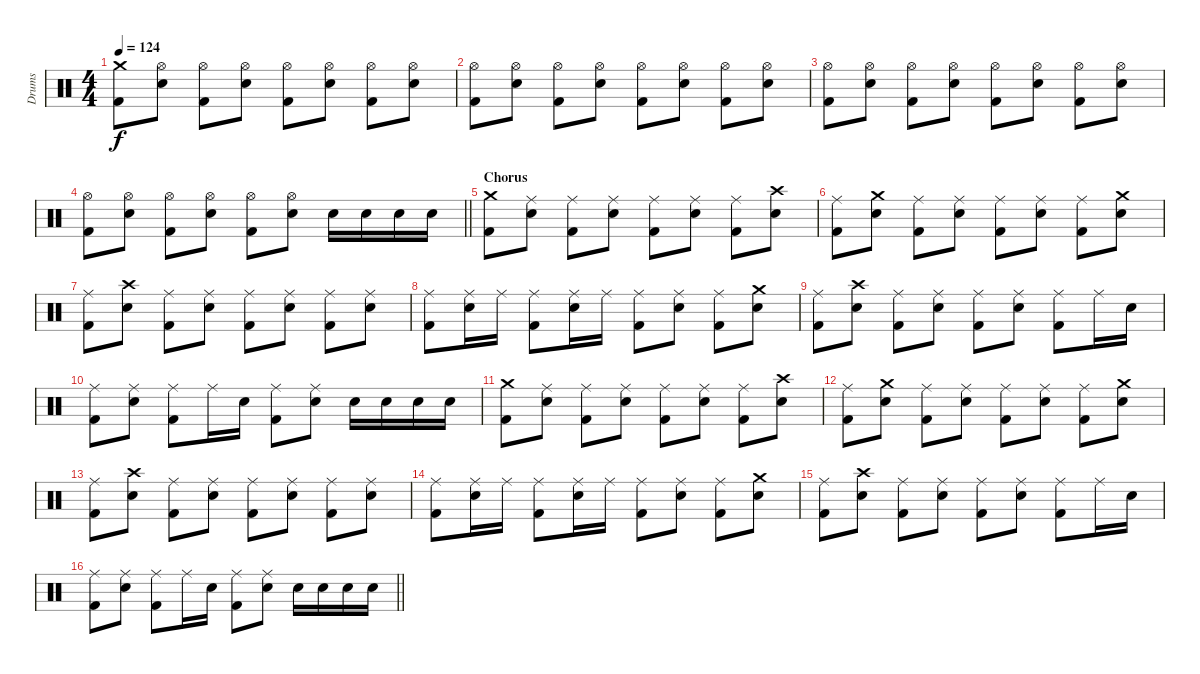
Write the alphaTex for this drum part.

\track ("Drums" "Drums") {instrument percussion}
\staff {score}
\articulation defaults
\ts (4 4)
\tempo 124
\clef neutral
\ks c
("Crash medium (hit)" "Kick (hit) 2").8{dy f} ("Hi-Hat (open)" "Snare (hit) 2").8 ("Hi-Hat (open)" "Kick (hit) 2").8 ("Hi-Hat (open)" "Snare (hit) 2").8 ("Hi-Hat (open)" "Kick (hit) 2").8 ("Hi-Hat (open)" "Snare (hit) 2").8 ("Hi-Hat (open)" "Kick (hit) 2").8 ("Hi-Hat (open)" "Snare (hit) 2").8 |
("Hi-Hat (open)" "Kick (hit) 2").8 ("Hi-Hat (open)" "Snare (hit) 2").8 ("Hi-Hat (open)" "Kick (hit) 2").8 ("Hi-Hat (open)" "Snare (hit) 2").8 ("Hi-Hat (open)" "Kick (hit) 2").8 ("Hi-Hat (open)" "Snare (hit) 2").8 ("Hi-Hat (open)" "Kick (hit) 2").8 ("Hi-Hat (open)" "Snare (hit) 2").8 |
("Hi-Hat (open)" "Kick (hit) 2").8 ("Hi-Hat (open)" "Snare (hit) 2").8 ("Hi-Hat (open)" "Kick (hit) 2").8 ("Hi-Hat (open)" "Snare (hit) 2").8 ("Hi-Hat (open)" "Kick (hit) 2").8 ("Hi-Hat (open)" "Snare (hit) 2").8 ("Hi-Hat (open)" "Kick (hit) 2").8 ("Hi-Hat (open)" "Snare (hit) 2").8 |
\barLineRight lightlight
("Hi-Hat (open)" "Kick (hit) 2").8 ("Hi-Hat (open)" "Snare (hit) 2").8 ("Hi-Hat (open)" "Kick (hit) 2").8 ("Hi-Hat (open)" "Snare (hit) 2").8 ("Hi-Hat (open)" "Kick (hit) 2").8 ("Hi-Hat (open)" "Snare (hit) 2").8 "Snare (hit) 2".16 "Snare (hit) 2".16 "Snare (hit) 2".16 "Snare (hit) 2".16 |
\section ("" "Chorus")
("Crash medium (hit)" "Kick (hit) 2").8 ("Ride (middle)" "Snare (hit) 2").8 ("Ride (middle)" "Kick (hit) 2").8 ("Ride (middle)" "Snare (hit) 2").8 ("Ride (middle)" "Kick (hit) 2").8 ("Ride (middle)" "Snare (hit) 2").8 ("Ride (middle)" "Kick (hit) 2").8 ("Crash high (hit)" "Snare (hit) 2").8 |
("Ride (middle)" "Kick (hit) 2").8 ("Crash medium (hit)" "Snare (hit) 2").8 ("Ride (middle)" "Kick (hit) 2").8 ("Ride (middle)" "Snare (hit) 2").8 ("Ride (middle)" "Kick (hit) 2").8 ("Ride (middle)" "Snare (hit) 2").8 ("Ride (middle)" "Kick (hit) 2").8 ("Crash medium (hit)" "Snare (hit) 2").8 |
("Ride (middle)" "Kick (hit) 2").8 ("Crash high (hit)" "Snare (hit) 2").8 ("Ride (middle)" "Kick (hit) 2").8 ("Ride (middle)" "Snare (hit) 2").8 ("Ride (middle)" "Kick (hit) 2").8 ("Ride (middle)" "Snare (hit) 2").8 ("Ride (middle)" "Kick (hit) 2").8 ("Ride (middle)" "Snare (hit) 2").8 |
("Ride (middle)" "Kick (hit) 2").8 ("Ride (middle)" "Snare (hit) 2").16 "Ride (middle)".16 ("Ride (middle)" "Kick (hit) 2").8 ("Ride (middle)" "Snare (hit) 2").16 "Ride (middle)".16 ("Ride (middle)" "Kick (hit) 2").8 ("Ride (middle)" "Snare (hit) 2").8 ("Ride (middle)" "Kick (hit) 2").8 ("Crash medium (hit)" "Snare (hit) 2").8 |
("Ride (middle)" "Kick (hit) 2").8 ("Crash high (hit)" "Snare (hit) 2").8 ("Ride (middle)" "Kick (hit) 2").8 ("Ride (middle)" "Snare (hit) 2").8 ("Ride (middle)" "Kick (hit) 2").8 ("Ride (middle)" "Snare (hit) 2").8 ("Ride (middle)" "Kick (hit) 2").8 "Ride (middle)".16 "Snare (hit) 2".16 |
("Ride (middle)" "Kick (hit) 2").8 ("Ride (middle)" "Snare (hit) 2").8 ("Ride (middle)" "Kick (hit) 2").8 "Ride (middle)".16 "Snare (hit) 2".16 ("Ride (middle)" "Kick (hit) 2").8 ("Ride (middle)" "Snare (hit) 2").8 "Snare (hit) 2".16 "Snare (hit) 2".16 "Snare (hit) 2".16 "Snare (hit) 2".16 |
("Crash medium (hit)" "Kick (hit) 2").8 ("Ride (middle)" "Snare (hit) 2").8 ("Ride (middle)" "Kick (hit) 2").8 ("Ride (middle)" "Snare (hit) 2").8 ("Ride (middle)" "Kick (hit) 2").8 ("Ride (middle)" "Snare (hit) 2").8 ("Ride (middle)" "Kick (hit) 2").8 ("Crash high (hit)" "Snare (hit) 2").8 |
("Ride (middle)" "Kick (hit) 2").8 ("Crash medium (hit)" "Snare (hit) 2").8 ("Ride (middle)" "Kick (hit) 2").8 ("Ride (middle)" "Snare (hit) 2").8 ("Ride (middle)" "Kick (hit) 2").8 ("Ride (middle)" "Snare (hit) 2").8 ("Ride (middle)" "Kick (hit) 2").8 ("Crash medium (hit)" "Snare (hit) 2").8 |
("Ride (middle)" "Kick (hit) 2").8 ("Crash high (hit)" "Snare (hit) 2").8 ("Ride (middle)" "Kick (hit) 2").8 ("Ride (middle)" "Snare (hit) 2").8 ("Ride (middle)" "Kick (hit) 2").8 ("Ride (middle)" "Snare (hit) 2").8 ("Ride (middle)" "Kick (hit) 2").8 ("Ride (middle)" "Snare (hit) 2").8 |
("Ride (middle)" "Kick (hit) 2").8 ("Ride (middle)" "Snare (hit) 2").16 "Ride (middle)".16 ("Ride (middle)" "Kick (hit) 2").8 ("Ride (middle)" "Snare (hit) 2").16 "Ride (middle)".16 ("Ride (middle)" "Kick (hit) 2").8 ("Ride (middle)" "Snare (hit) 2").8 ("Ride (middle)" "Kick (hit) 2").8 ("Crash medium (hit)" "Snare (hit) 2").8 |
("Ride (middle)" "Kick (hit) 2").8 ("Crash high (hit)" "Snare (hit) 2").8 ("Ride (middle)" "Kick (hit) 2").8 ("Ride (middle)" "Snare (hit) 2").8 ("Ride (middle)" "Kick (hit) 2").8 ("Ride (middle)" "Snare (hit) 2").8 ("Ride (middle)" "Kick (hit) 2").8 "Ride (middle)".16 "Snare (hit) 2".16 |
\barLineRight lightlight
("Ride (middle)" "Kick (hit) 2").8 ("Ride (middle)" "Snare (hit) 2").8 ("Ride (middle)" "Kick (hit) 2").8 "Ride (middle)".16 "Snare (hit) 2".16 ("Ride (middle)" "Kick (hit) 2").8 ("Ride (middle)" "Snare (hit) 2").8 "Snare (hit) 2".16 "Snare (hit) 2".16 "Snare (hit) 2".16 "Snare (hit) 2".16
